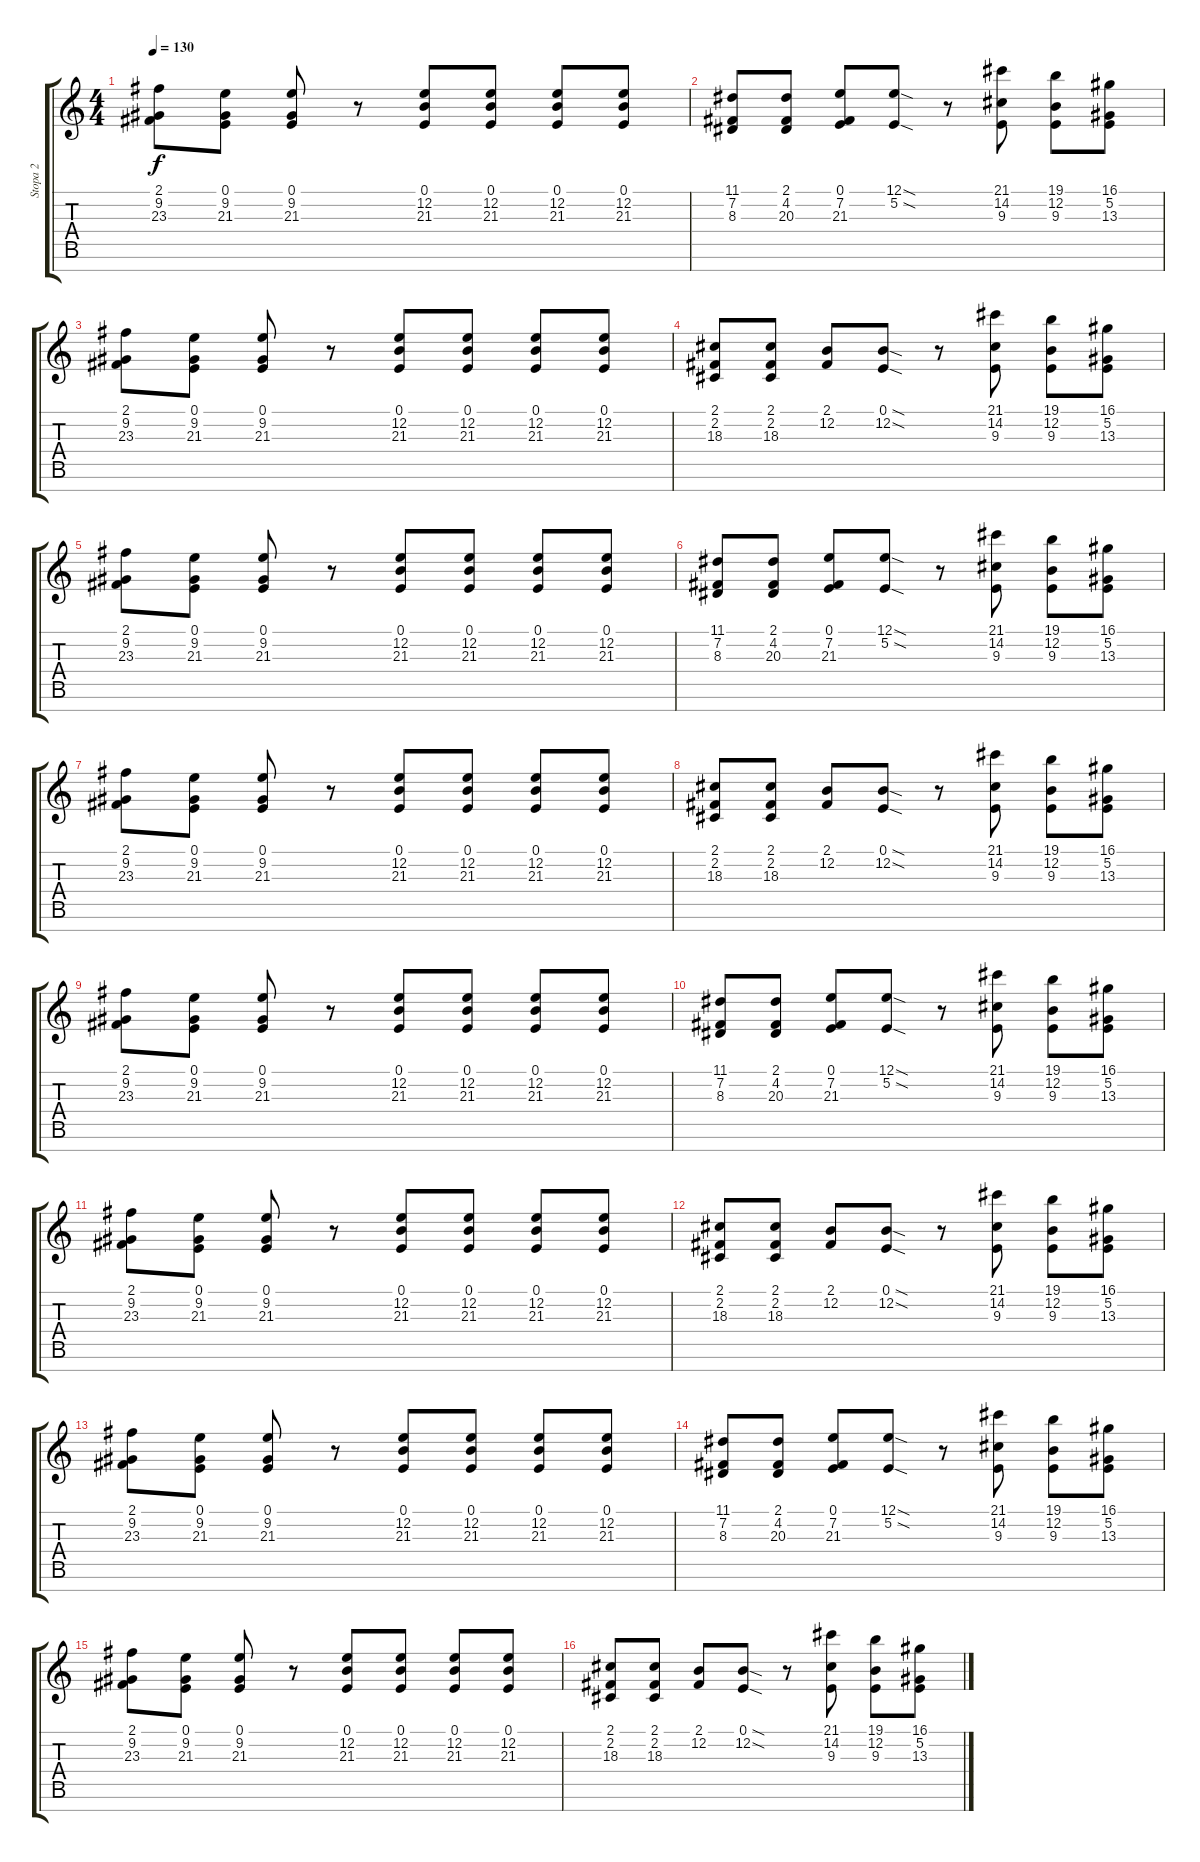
\track ("Stopa 2" "Stopa 2") {instrument brightacousticpiano}
\staff {score tabs}
\tuning (E4 B3 G3 D3 A2 E2 B1) {hide}
\ts (4 4)
\tempo 130
\clef g2
\ks c
(2.1 9.2 23.3).8{dy f} (0.1 9.2 21.3).8 (0.1 9.2 21.3).8 r.8 (0.1 12.2 21.3).8 (0.1 12.2 21.3).8 (0.1 12.2 21.3).8 (0.1 12.2 21.3).8 |
(11.1 7.2 8.3).8 (2.1 4.2 20.3).8 (0.1 7.2 21.3).8 (12.1{sod} 5.2{sod}).8 r.8 (21.1 14.2 9.3).8 (19.1 12.2 9.3).8 (16.1 5.2 13.3).8 |
(2.1 9.2 23.3).8 (0.1 9.2 21.3).8 (0.1 9.2 21.3).8 r.8 (0.1 12.2 21.3).8 (0.1 12.2 21.3).8 (0.1 12.2 21.3).8 (0.1 12.2 21.3).8 |
(2.1 2.2 18.3).8 (2.1 2.2 18.3).8 (2.1 12.2).8 (0.1{sod} 12.2{sod}).8 r.8 (21.1 14.2 9.3).8 (19.1 12.2 9.3).8 (16.1 5.2 13.3).8 |
(2.1 9.2 23.3).8 (0.1 9.2 21.3).8 (0.1 9.2 21.3).8 r.8 (0.1 12.2 21.3).8 (0.1 12.2 21.3).8 (0.1 12.2 21.3).8 (0.1 12.2 21.3).8 |
(11.1 7.2 8.3).8 (2.1 4.2 20.3).8 (0.1 7.2 21.3).8 (12.1{sod} 5.2{sod}).8 r.8 (21.1 14.2 9.3).8 (19.1 12.2 9.3).8 (16.1 5.2 13.3).8 |
(2.1 9.2 23.3).8 (0.1 9.2 21.3).8 (0.1 9.2 21.3).8 r.8 (0.1 12.2 21.3).8 (0.1 12.2 21.3).8 (0.1 12.2 21.3).8 (0.1 12.2 21.3).8 |
(2.1 2.2 18.3).8 (2.1 2.2 18.3).8 (2.1 12.2).8 (0.1{sod} 12.2{sod}).8 r.8 (21.1 14.2 9.3).8 (19.1 12.2 9.3).8 (16.1 5.2 13.3).8 |
(2.1 9.2 23.3).8 (0.1 9.2 21.3).8 (0.1 9.2 21.3).8 r.8 (0.1 12.2 21.3).8 (0.1 12.2 21.3).8 (0.1 12.2 21.3).8 (0.1 12.2 21.3).8 |
(11.1 7.2 8.3).8 (2.1 4.2 20.3).8 (0.1 7.2 21.3).8 (12.1{sod} 5.2{sod}).8 r.8 (21.1 14.2 9.3).8 (19.1 12.2 9.3).8 (16.1 5.2 13.3).8 |
(2.1 9.2 23.3).8 (0.1 9.2 21.3).8 (0.1 9.2 21.3).8 r.8 (0.1 12.2 21.3).8 (0.1 12.2 21.3).8 (0.1 12.2 21.3).8 (0.1 12.2 21.3).8 |
(2.1 2.2 18.3).8 (2.1 2.2 18.3).8 (2.1 12.2).8 (0.1{sod} 12.2{sod}).8 r.8 (21.1 14.2 9.3).8 (19.1 12.2 9.3).8 (16.1 5.2 13.3).8 |
(2.1 9.2 23.3).8 (0.1 9.2 21.3).8 (0.1 9.2 21.3).8 r.8 (0.1 12.2 21.3).8 (0.1 12.2 21.3).8 (0.1 12.2 21.3).8 (0.1 12.2 21.3).8 |
(11.1 7.2 8.3).8 (2.1 4.2 20.3).8 (0.1 7.2 21.3).8 (12.1{sod} 5.2{sod}).8 r.8 (21.1 14.2 9.3).8 (19.1 12.2 9.3).8 (16.1 5.2 13.3).8 |
(2.1 9.2 23.3).8 (0.1 9.2 21.3).8 (0.1 9.2 21.3).8 r.8 (0.1 12.2 21.3).8 (0.1 12.2 21.3).8 (0.1 12.2 21.3).8 (0.1 12.2 21.3).8 |
(2.1 2.2 18.3).8 (2.1 2.2 18.3).8 (2.1 12.2).8 (0.1{sod} 12.2{sod}).8 r.8 (21.1 14.2 9.3).8 (19.1 12.2 9.3).8 (16.1 5.2 13.3).8
